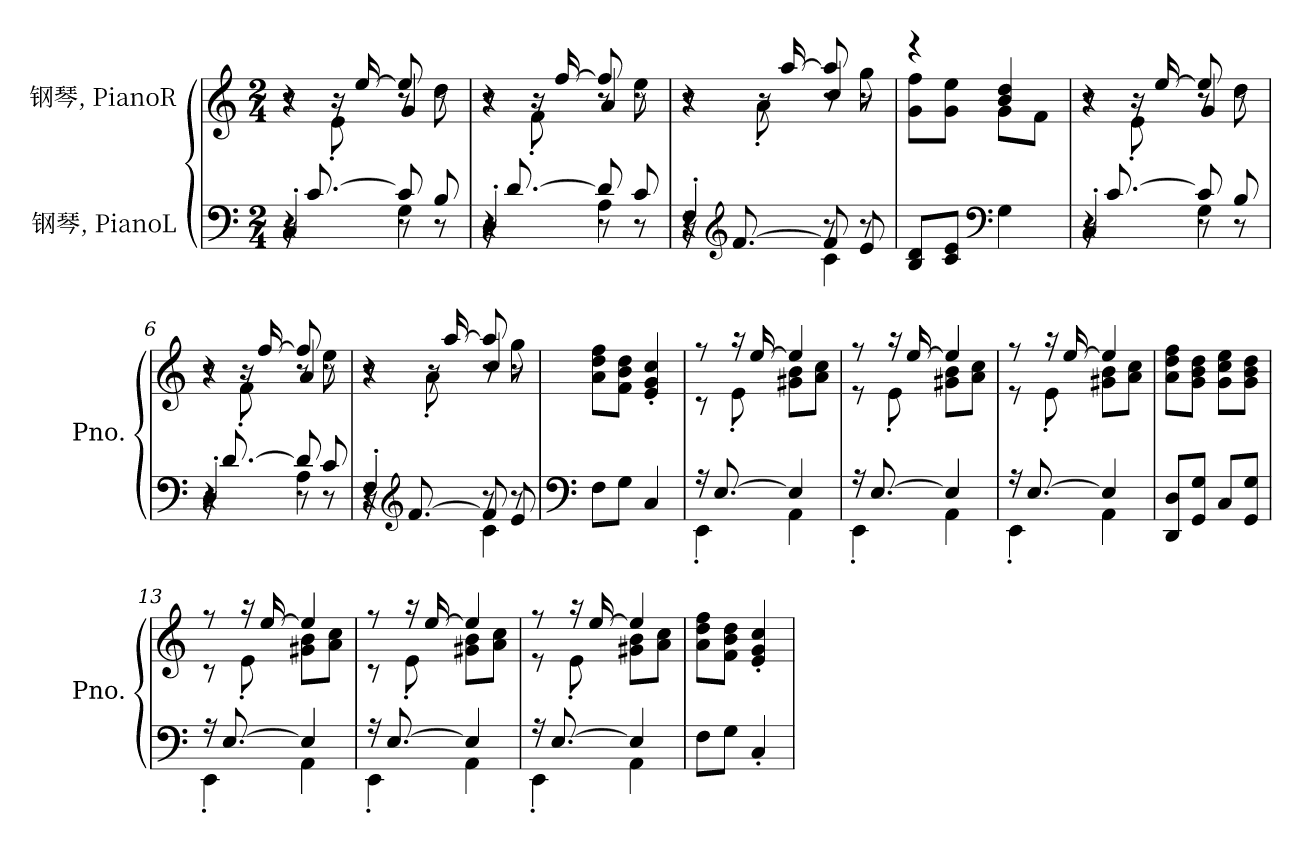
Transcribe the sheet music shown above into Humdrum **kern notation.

**kern	**kern
*part2	*part1
*staff2	*staff1
*I"钢琴, PianoL	*I"钢琴, PianoR
*I'Pno.	*I'Pno.
*clefF4	*clefG2
*k[]	*k[]
*M2/4	*M2/4
*MM70	*MM70
=1	=1
*^	*^
*	*^	*	*^
16r	4r	4C'/	8r	8r	4r
[8.c/	.	.	.	.	.
.	.	.	16r	8e'\	.
.	.	.	[16ee/	.	.
8c/]	4G\	8r	8ee/]	8r	4g/
8r	.	8B/	8r	8dd\	.
=2	=2	=2	=2	=2	=2
16r	4r	4D'/	8r	8r	4r
[8.d/	.	.	.	.	.
.	.	.	16r	8f'\	.
.	.	.	[16ff/	.	.
8d/]	4A\	8r	8ff/]	8r	4a/
8r	.	8c/	8r	8ee\	.
!!LO:LB:g=z	!!	!!
=3	=3	=3	=3	=3	=3
16r	4r	4F'/	8r	8r	4r
*clefG2	*	*	*	*	*
[8.f/	.	.	.	.	.
.	.	.	16r	8a'\	.
.	.	.	[16aa/	.	.
8f/]	4c\	8r	8aa/]	8r	4cc/
8r	.	8e/	8r	8gg\	.
*v	*v	*v	*	*	*
*	*	*v	*v
=4	=4	=4
8B/ 8d/L	4r	8g\ 8ff\L
8c/ 8e/J	.	8g\ 8ee\J
*clefF4	*	*
4G\	4b/ 4dd/	8g\L
.	.	8f\J
=5	=5	=5
*^	*	*^
*	*^	*	*	*
16r	4r	4C'/	8r	8r	4r
[8.c/	.	.	.	.	.
.	.	.	16r	8e'\	.
.	.	.	[16ee/	.	.
8c/]	4G\	8r	8ee/]	8r	4g/
8r	.	8B/	8r	8dd\	.
=6	=6	=6	=6	=6	=6
16r	4r	4D'/	8r	8r	4r
[8.d/	.	.	.	.	.
.	.	.	16r	8f'\	.
.	.	.	[16ff/	.	.
8d/]	4A\	8r	8ff/]	8r	4a/
8r	.	8c/	8r	8ee\	.
=7	=7	=7	=7	=7	=7
16r	4r	4F'/	8r	8r	4r
*clefG2	*	*	*	*	*
[8.f/	.	.	.	.	.
.	.	.	16r	8a'\	.
.	.	.	[16aa/	.	.
8f/]	4c\	8r	8aa/]	8r	4cc/
8r	.	8e/	8r	8gg\	.
*v	*v	*v	*	*	*
*	*v	*v	*v
!!LO:LB:g=z
=8	=8
*clefF4	*
8F\L	8a\ 8dd\ 8ff\L
8G\J	8f\ 8b\ 8dd\J
4C/	4e/' 4g/' 4cc/'
=9	=9
*^	*^
16r	4EE'\	8r	8r
[8.E/	.	.	.
.	.	16r	8e'\
.	.	[16ee/	.
4E/]	4AA\	4ee/]	8g#X\ 8b\L
.	.	.	8a\ 8cc\J
=10	=10	=10	=10
16r	4EE'\	8r	8r
[8.E/	.	.	.
.	.	16r	8e'\
.	.	[16ee/	.
4E/]	4AA\	4ee/]	8g#X\ 8b\L
.	.	.	8a\ 8cc\J
=11	=11	=11	=11
16r	4EE'\	8r	8r
[8.E/	.	.	.
.	.	16r	8e'\
.	.	[16ee/	.
4E/]	4AA\	4ee/]	8g#X\ 8b\L
.	.	.	8a\ 8cc\J
*v	*v	*	*
*	*v	*v
=12	=12
8DD/ 8D/L	8a\ 8dd\ 8ff\L
8GG/ 8G/J	8g\ 8b\ 8dd\J
8C/L	8g\ 8cc\ 8ee\L
8GG/ 8G/J	8g\ 8b\ 8dd\J
=13	=13
*^	*^
16r	4EE'\	8r	8r
[8.E/	.	.	.
.	.	16r	8e'\
.	.	[16ee/	.
4E/]	4AA\	4ee/]	8g#X\ 8b\L
.	.	.	8a\ 8cc\J
!!LO:LB:g=z	!!
=14	=14	=14	=14
16r	4EE'\	8r	8r
[8.E/	.	.	.
.	.	16r	8e'\
.	.	[16ee/	.
4E/]	4AA\	4ee/]	8g#X\ 8b\L
.	.	.	8a\ 8cc\J
=15	=15	=15	=15
16r	4EE'\	8r	8r
[8.E/	.	.	.
.	.	16r	8e'\
.	.	[16ee/	.
4E/]	4AA\	4ee/]	8g#X\ 8b\L
.	.	.	8a\ 8cc\J
*v	*v	*	*
*	*v	*v
=16	=16
8F\L	8a\ 8dd\ 8ff\L
8G\J	8f\ 8b\ 8dd\J
4C'/	4e/' 4g/' 4cc/'
=	=
*-	*-
